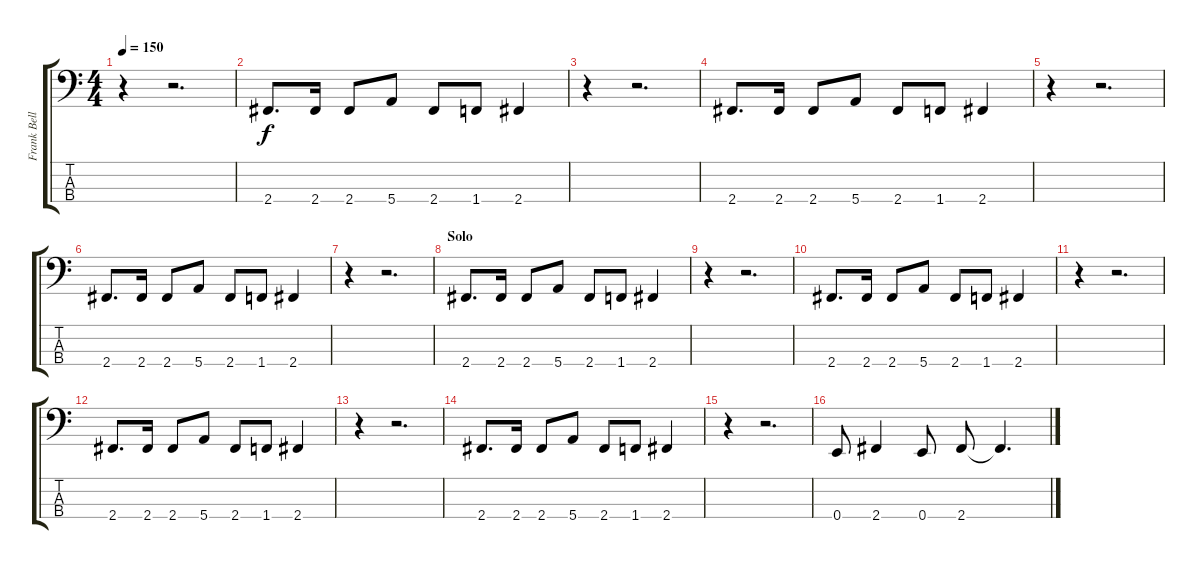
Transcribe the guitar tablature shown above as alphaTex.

\track ("Frank Bello" "Frank Bell") {instrument electricbasspick}
\staff {score tabs}
\tuning (G2 D2 A1 E1) {hide}
\ts (4 4)
\tempo 150
\clef f4
\ks c
r.4{dy f} r.2{d} |
2.4.8{d} 2.4.16 2.4.8 5.4.8 2.4.8 1.4.8 2.4.4 |
r.4 r.2{d} |
2.4.8{d} 2.4.16 2.4.8 5.4.8 2.4.8 1.4.8 2.4.4 |
r.4 r.2{d} |
2.4.8{d} 2.4.16 2.4.8 5.4.8 2.4.8 1.4.8 2.4.4 |
r.4 r.2{d} |
\section ("" "Solo")
2.4.8{d} 2.4.16 2.4.8 5.4.8 2.4.8 1.4.8 2.4.4 |
r.4 r.2{d} |
2.4.8{d} 2.4.16 2.4.8 5.4.8 2.4.8 1.4.8 2.4.4 |
r.4 r.2{d} |
2.4.8{d} 2.4.16 2.4.8 5.4.8 2.4.8 1.4.8 2.4.4 |
r.4 r.2{d} |
2.4.8{d} 2.4.16 2.4.8 5.4.8 2.4.8 1.4.8 2.4.4 |
r.4 r.2{d} |
0.4.8 2.4.4 0.4.8 2.4.8 2.4{t}.4{d}
